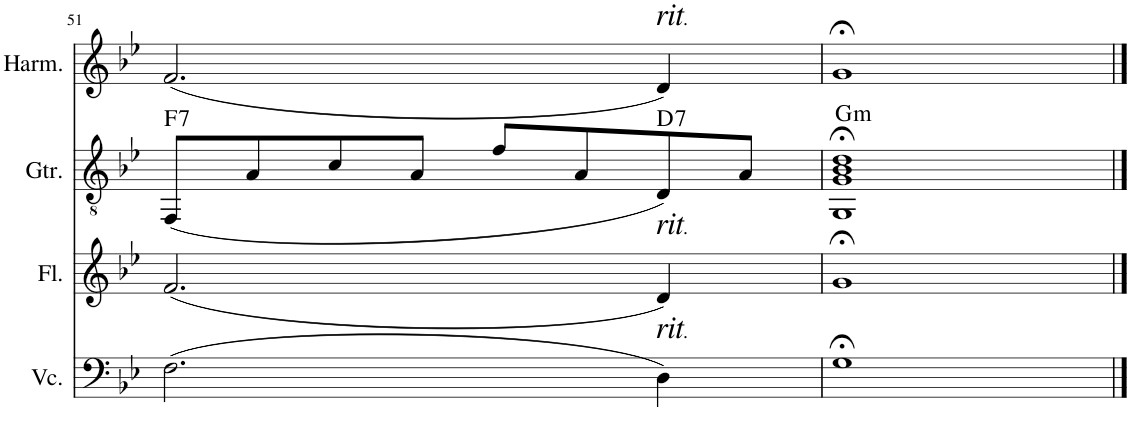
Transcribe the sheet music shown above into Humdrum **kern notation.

**kern	**kern	**kern	**harte	**kern
*part4	*part3	*part2	*part2	*part1
*staff4	*staff3	*staff2	*	*staff1
*I"チェロ	*I"フルート	*I"ギター	*	*I"ハーモニカ
!!LO:PB:g=z
*clefF4	*clefG2	*clefGv2	*	*clefG2
*k[b-e-]	*k[b-e-]	*k[b-e-]	*	*k[b-e-]
*M4/4	*M4/4	*M4/4	*	*M4/4
=51	=51	=51	=51	=51
!	!	!	!LO:H:kt=7	!
(>2.F\	(<2.f/	(<8FF/L	F:7	(<2.f/
.	.	8A/	.	.
.	.	8c/	.	.
.	.	8A/J	.	.
.	.	8f/L	.	.
.	.	8A/	.	.
!	!	!	!	!LO:TX:a:i:t=rit
!	!	!	!	!LO:TX:a:t=.
!	!LO:TX:a:i:t=rit	!	!	!
!	!LO:TX:a:t=.	!	!	!
!LO:TX:a:i:t=rit	!	!	!	!
!LO:TX:a:t=.	!	!	!LO:H:kt=7	!
4D\)	4d/)	8D/)	D:7	4d/)
.	.	8A/J	.	.
=52	=52	=52	=52	=52
!	!	!	!LO:H:kt=m	!
1G;<	1g;<	1GG;< 1G;< 1B-;< 1d;<	G:min	1g;<
==	==	==	==	==
*-	*-	*-	*-	*-
